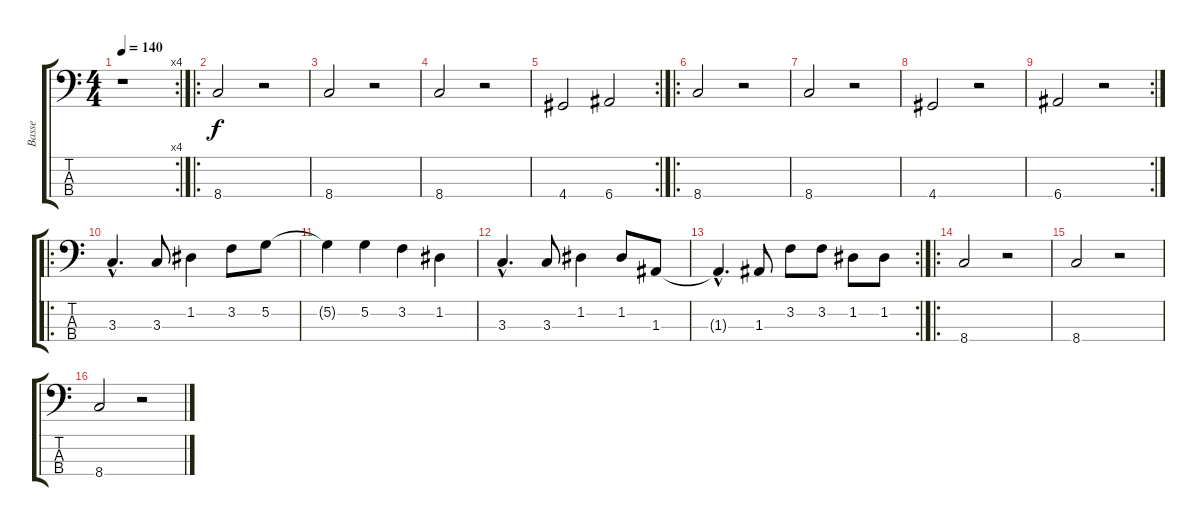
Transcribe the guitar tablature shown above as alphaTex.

\track ("Basse" "Basse") {instrument acousticbass}
\staff {score tabs}
\tuning (G2 D2 A1 E1) {hide}
\rc 4
\ts (4 4)
\tempo 140
\clef f4
\ks c
r.1{dy f instrument acousticbass} |
\ro
8.4.2 r.2 |
8.4.2 r.2 |
8.4.2 r.2 |
\rc 2
4.4.2 6.4.2 |
\ro
8.4.2 r.2 |
8.4.2 r.2 |
4.4.2 r.2 |
\rc 2
6.4.2 r.2 |
\ro
3.3{hac}.4{d} 3.3.8 1.2.4 3.2.8 5.2.8 |
5.2{t}.4 5.2.4 3.2.4 1.2.4 |
3.3{hac}.4{d} 3.3.8 1.2.4 1.2.8 1.3.8 |
\rc 2
1.3{hac t}.4{d} 1.3.8 3.2.8 3.2.8 1.2.8 1.2.8 |
\ro
8.4.2 r.2 |
8.4.2 r.2 |
8.4.2 r.2
